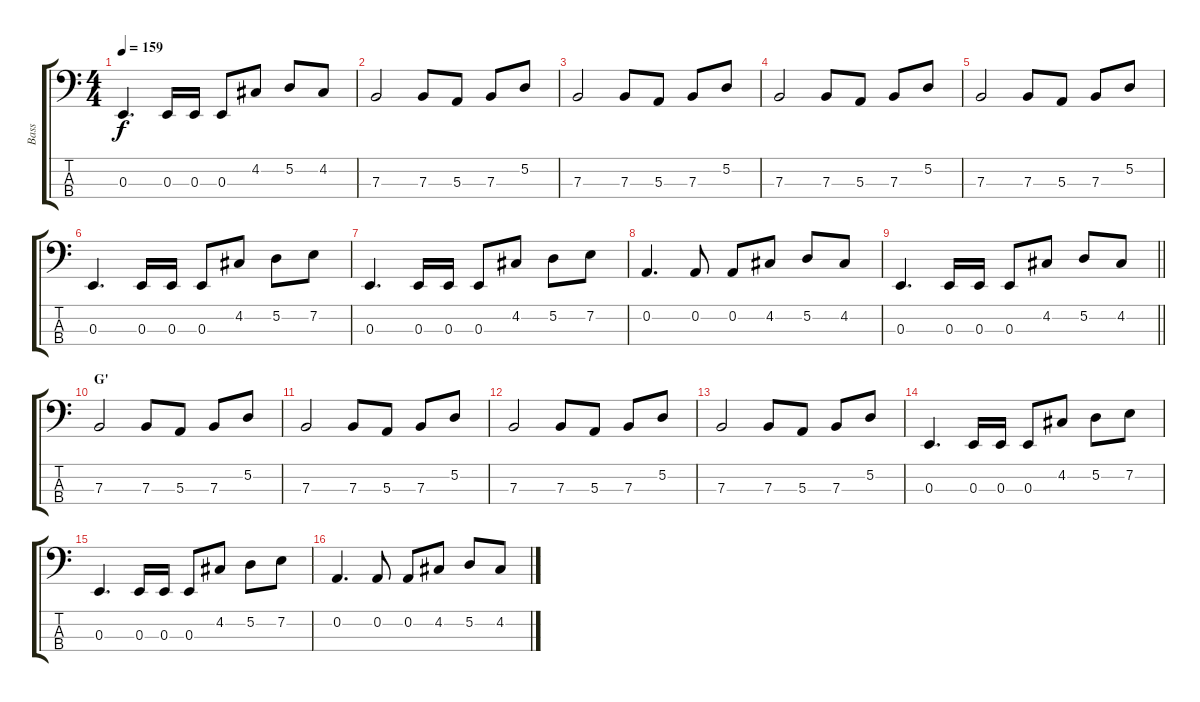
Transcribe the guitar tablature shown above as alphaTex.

\track ("Bass" "Bass") {instrument electricbasspick}
\staff {score tabs}
\tuning (D2 A1 E1 B0) {hide}
\ts (4 4)
\tempo 159
\clef f4
\ks c
0.3.4{d dy f} 0.3.16 0.3.16 0.3.8 4.2.8 5.2.8 4.2.8 |
7.3.2 7.3.8 5.3.8 7.3.8 5.2.8 |
7.3.2 7.3.8 5.3.8 7.3.8 5.2.8 |
7.3.2 7.3.8 5.3.8 7.3.8 5.2.8 |
7.3.2 7.3.8 5.3.8 7.3.8 5.2.8 |
0.3.4{d} 0.3.16 0.3.16 0.3.8 4.2.8 5.2.8 7.2.8 |
0.3.4{d} 0.3.16 0.3.16 0.3.8 4.2.8 5.2.8 7.2.8 |
0.2.4{d} 0.2.8 0.2.8 4.2.8 5.2.8 4.2.8 |
\barLineRight lightlight
0.3.4{d} 0.3.16 0.3.16 0.3.8 4.2.8 5.2.8 4.2.8 |
\section ("" "G'")
7.3.2 7.3.8 5.3.8 7.3.8 5.2.8 |
7.3.2 7.3.8 5.3.8 7.3.8 5.2.8 |
7.3.2 7.3.8 5.3.8 7.3.8 5.2.8 |
7.3.2 7.3.8 5.3.8 7.3.8 5.2.8 |
0.3.4{d} 0.3.16 0.3.16 0.3.8 4.2.8 5.2.8 7.2.8 |
0.3.4{d} 0.3.16 0.3.16 0.3.8 4.2.8 5.2.8 7.2.8 |
0.2.4{d} 0.2.8 0.2.8 4.2.8 5.2.8 4.2.8
